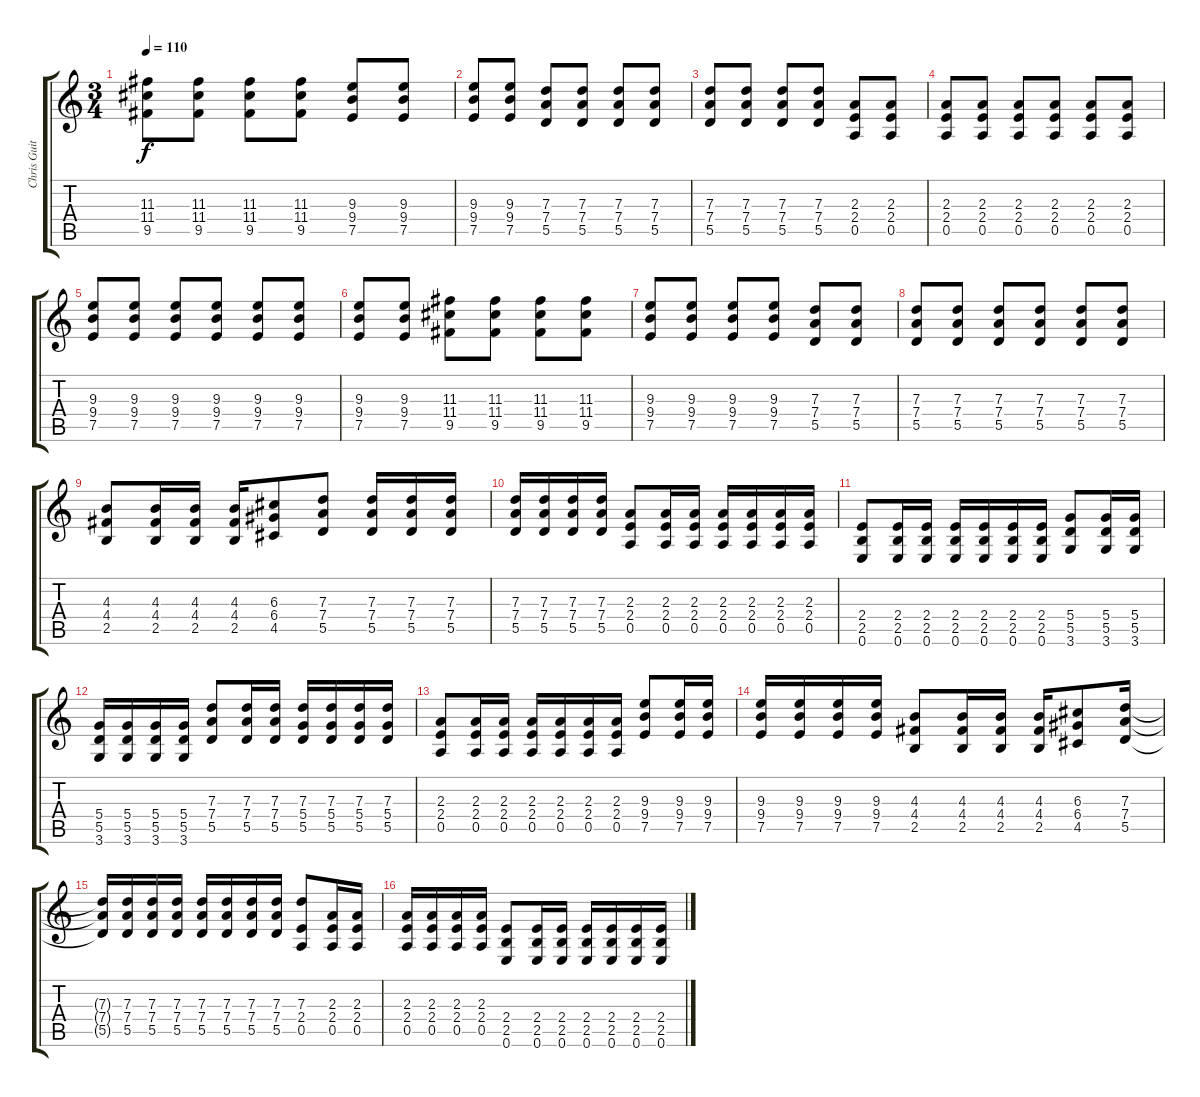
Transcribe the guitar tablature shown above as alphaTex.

\track ("Chris Guitar 2" "Chris Guit") {instrument distortionguitar}
\staff {score tabs}
\tuning (E4 B3 G3 D3 A2 E2) {hide}
\ts (3 4)
\tempo 110
\clef g2
\ks c
(11.3 11.4 9.5).8{dy f} (11.3 11.4 9.5).8 (11.3 11.4 9.5).8 (11.3 11.4 9.5).8 (9.3 9.4 7.5).8 (9.3 9.4 7.5).8 |
(9.3 9.4 7.5).8 (9.3 9.4 7.5).8 (7.3 7.4 5.5).8 (7.3 7.4 5.5).8 (7.3 7.4 5.5).8 (7.3 7.4 5.5).8 |
(7.3 7.4 5.5).8 (7.3 7.4 5.5).8 (7.3 7.4 5.5).8 (7.3 7.4 5.5).8 (2.3 2.4 0.5).8 (2.3 2.4 0.5).8 |
(2.3 2.4 0.5).8 (2.3 2.4 0.5).8 (2.3 2.4 0.5).8 (2.3 2.4 0.5).8 (2.3 2.4 0.5).8 (2.3 2.4 0.5).8 |
(9.3 9.4 7.5).8 (9.3 9.4 7.5).8 (9.3 9.4 7.5).8 (9.3 9.4 7.5).8 (9.3 9.4 7.5).8 (9.3 9.4 7.5).8 |
(9.3 9.4 7.5).8 (9.3 9.4 7.5).8 (11.3 11.4 9.5).8 (11.3 11.4 9.5).8 (11.3 11.4 9.5).8 (11.3 11.4 9.5).8 |
(9.3 9.4 7.5).8 (9.3 9.4 7.5).8 (9.3 9.4 7.5).8 (9.3 9.4 7.5).8 (7.3 7.4 5.5).8 (7.3 7.4 5.5).8 |
(7.3 7.4 5.5).8 (7.3 7.4 5.5).8 (7.3 7.4 5.5).8 (7.3 7.4 5.5).8 (7.3 7.4 5.5).8 (7.3 7.4 5.5).8 |
(4.3 4.4 2.5).8 (4.3 4.4 2.5).16 (4.3 4.4 2.5).16 (4.3 4.4 2.5).16 (6.3 6.4 4.5).8 (7.3 7.4 5.5).8 (7.3 7.4 5.5).16 (7.3 7.4 5.5).16 (7.3 7.4 5.5).16 |
(7.3 7.4 5.5).16 (7.3 7.4 5.5).16 (7.3 7.4 5.5).16 (7.3 7.4 5.5).16 (2.3 2.4 0.5).8 (2.3 2.4 0.5).16 (2.3 2.4 0.5).16 (2.3 2.4 0.5).16 (2.3 2.4 0.5).16 (2.3 2.4 0.5).16 (2.3 2.4 0.5).16 |
(2.4 2.5 0.6).8 (2.4 2.5 0.6).16 (2.4 2.5 0.6).16 (2.4 2.5 0.6).16 (2.4 2.5 0.6).16 (2.4 2.5 0.6).16 (2.4 2.5 0.6).16 (5.4 5.5 3.6).8 (5.4 5.5 3.6).16 (5.4 5.5 3.6).16 |
(5.4 5.5 3.6).16 (5.4 5.5 3.6).16 (5.4 5.5 3.6).16 (5.4 5.5 3.6).16 (7.3 7.4 5.5).8 (7.3 7.4 5.5).16 (7.3 7.4 5.5).16 (7.3 5.4 5.5).16 (7.3 5.4 5.5).16 (7.3 5.4 5.5).16 (7.3 5.4 5.5).16 |
(2.3 2.4 0.5).8 (2.3 2.4 0.5).16 (2.3 2.4 0.5).16 (2.3 2.4 0.5).16 (2.3 2.4 0.5).16 (2.3 2.4 0.5).16 (2.3 2.4 0.5).16 (9.3 9.4 7.5).8 (9.3 9.4 7.5).16 (9.3 9.4 7.5).16 |
(9.3 9.4 7.5).16 (9.3 9.4 7.5).16 (9.3 9.4 7.5).16 (9.3 9.4 7.5).16 (4.3 4.4 2.5).8 (4.3 4.4 2.5).16 (4.3 4.4 2.5).16 (4.3 4.4 2.5).16 (6.3 6.4 4.5).8 (7.3 7.4 5.5).16 |
(7.3{t} 7.4{t} 5.5{t}).16 (7.3 7.4 5.5).16 (7.3 7.4 5.5).16 (7.3 7.4 5.5).16 (7.3 7.4 5.5).16 (7.3 7.4 5.5).16 (7.3 7.4 5.5).16 (7.3 7.4 5.5).16 (7.3 2.4 0.5).8 (2.3 2.4 0.5).16 (2.3 2.4 0.5).16 |
(2.3 2.4 0.5).16 (2.3 2.4 0.5).16 (2.3 2.4 0.5).16 (2.3 2.4 0.5).16 (2.4 2.5 0.6).8 (2.4 2.5 0.6).16 (2.4 2.5 0.6).16 (2.4 2.5 0.6).16 (2.4 2.5 0.6).16 (2.4 2.5 0.6).16 (2.4 2.5 0.6).16
